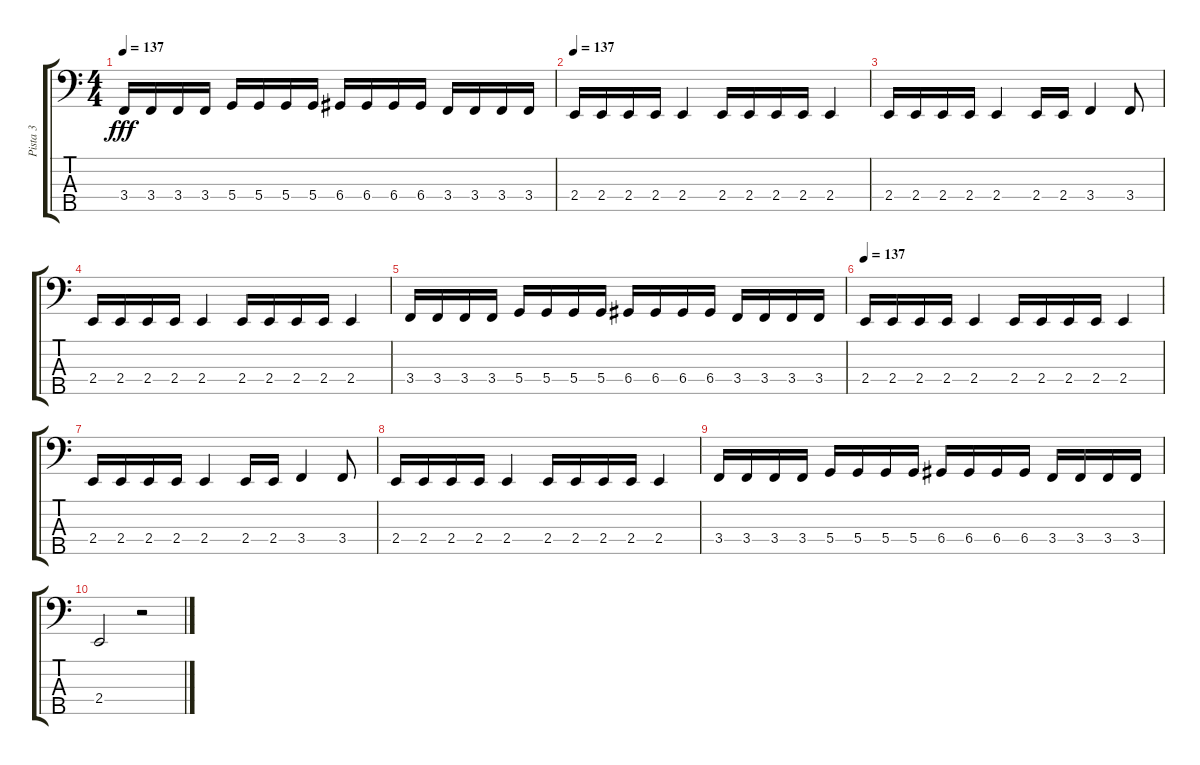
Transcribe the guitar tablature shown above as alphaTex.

\track ("Pista 3" "Pista 3") {instrument slapbass2}
\staff {score tabs}
\tuning (F2 C2 G1 D1 A0) {hide}
\ts (4 4)
\tempo 137
\clef f4
\ks c
3.4.16{dy fff} 3.4.16 3.4.16 3.4.16 5.4.16 5.4.16 5.4.16 5.4.16 6.4.16 6.4.16 6.4.16 6.4.16 3.4.16 3.4.16 3.4.16 3.4.16 |
\tempo 137
2.4.16 2.4.16 2.4.16 2.4.16 2.4.4 2.4.16 2.4.16 2.4.16 2.4.16 2.4.4 |
2.4.16 2.4.16 2.4.16 2.4.16 2.4.4 2.4.16 2.4.16 3.4.4 3.4.8 |
2.4.16 2.4.16 2.4.16 2.4.16 2.4.4 2.4.16 2.4.16 2.4.16 2.4.16 2.4.4 |
3.4.16 3.4.16 3.4.16 3.4.16 5.4.16 5.4.16 5.4.16 5.4.16 6.4.16 6.4.16 6.4.16 6.4.16 3.4.16 3.4.16 3.4.16 3.4.16 |
\tempo 137
2.4.16 2.4.16 2.4.16 2.4.16 2.4.4 2.4.16 2.4.16 2.4.16 2.4.16 2.4.4 |
2.4.16 2.4.16 2.4.16 2.4.16 2.4.4 2.4.16 2.4.16 3.4.4 3.4.8 |
2.4.16 2.4.16 2.4.16 2.4.16 2.4.4 2.4.16 2.4.16 2.4.16 2.4.16 2.4.4 |
3.4.16 3.4.16 3.4.16 3.4.16 5.4.16 5.4.16 5.4.16 5.4.16 6.4.16 6.4.16 6.4.16 6.4.16 3.4.16 3.4.16 3.4.16 3.4.16 |
2.4.2 r.2
